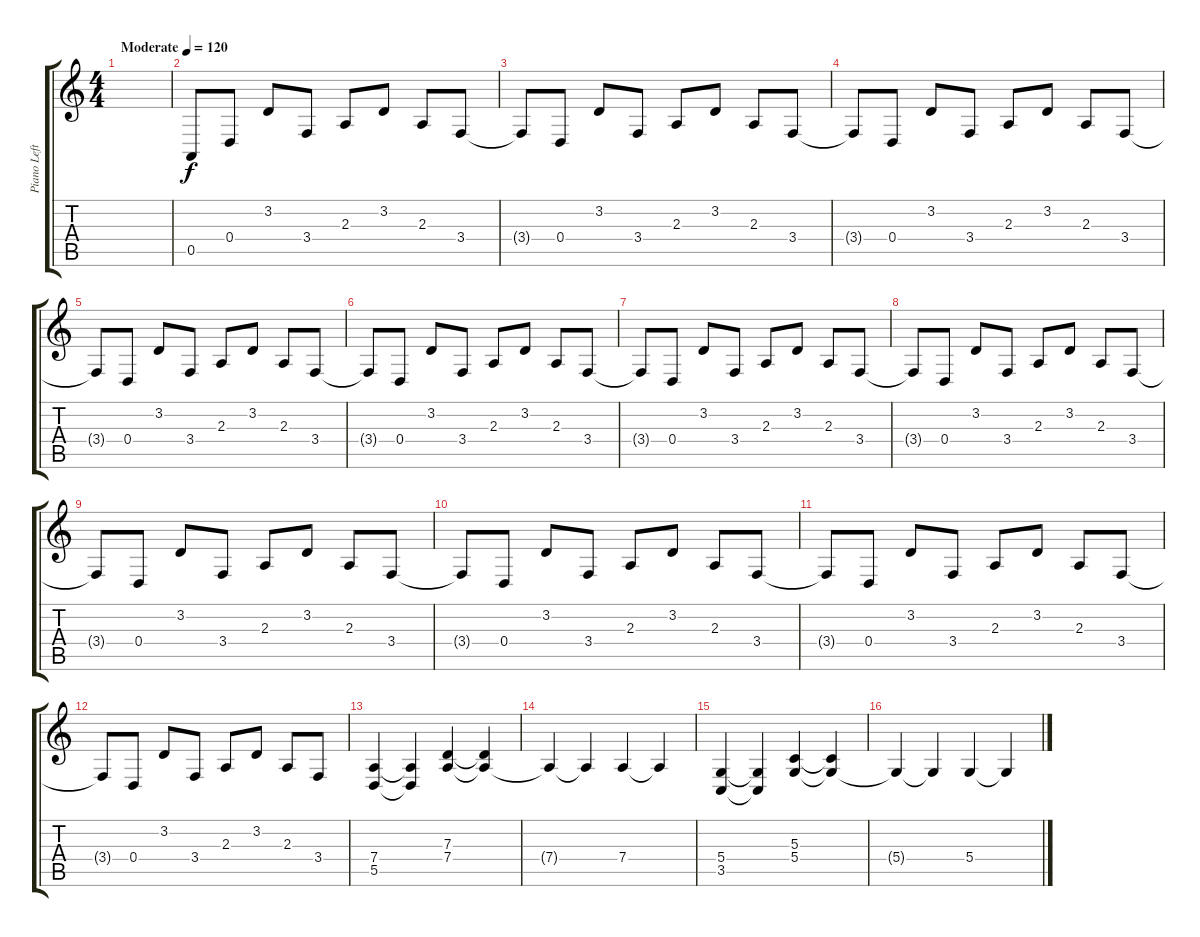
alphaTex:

\track ("Piano Left Hand" "Piano Left") {instrument acousticgrandpiano}
\staff {score tabs}
\tuning (E4 B3 G3 D3 A2 E2) {hide}
\ts (4 4)
\tempo (120 "Moderate")
\clef g2
\ks c
|
0.5.8 0.4.8 3.2.8 3.4.8 2.3.8 3.2.8 2.3.8 3.4.8 |
3.4{t}.8 0.4.8 3.2.8 3.4.8 2.3.8 3.2.8 2.3.8 3.4.8 |
3.4{t}.8 0.4.8 3.2.8 3.4.8 2.3.8 3.2.8 2.3.8 3.4.8 |
3.4{t}.8 0.4.8 3.2.8 3.4.8 2.3.8 3.2.8 2.3.8 3.4.8 |
3.4{t}.8 0.4.8 3.2.8 3.4.8 2.3.8 3.2.8 2.3.8 3.4.8 |
3.4{t}.8 0.4.8 3.2.8 3.4.8 2.3.8 3.2.8 2.3.8 3.4.8 |
3.4{t}.8 0.4.8 3.2.8 3.4.8 2.3.8 3.2.8 2.3.8 3.4.8 |
3.4{t}.8 0.4.8 3.2.8 3.4.8 2.3.8 3.2.8 2.3.8 3.4.8 |
3.4{t}.8 0.4.8 3.2.8 3.4.8 2.3.8 3.2.8 2.3.8 3.4.8 |
3.4{t}.8 0.4.8 3.2.8 3.4.8 2.3.8 3.2.8 2.3.8 3.4.8 |
3.4{t}.8 0.4.8 3.2.8 3.4.8 2.3.8 3.2.8 2.3.8 3.4.8 |
(7.4 5.5).4 (7.4{t} 5.5{t}).4 (7.3 7.4).4 (7.3{t} 7.4{t}).4 |
7.4{t}.4 7.4{t}.4 7.4.4 7.4{t}.4 |
(5.4 3.5).4 (5.4{t} 3.5{t}).4 (5.3 5.4).4 (5.3{t} 5.4{t}).4 |
5.4{t}.4 5.4{t}.4 5.4.4 5.4{t}.4
